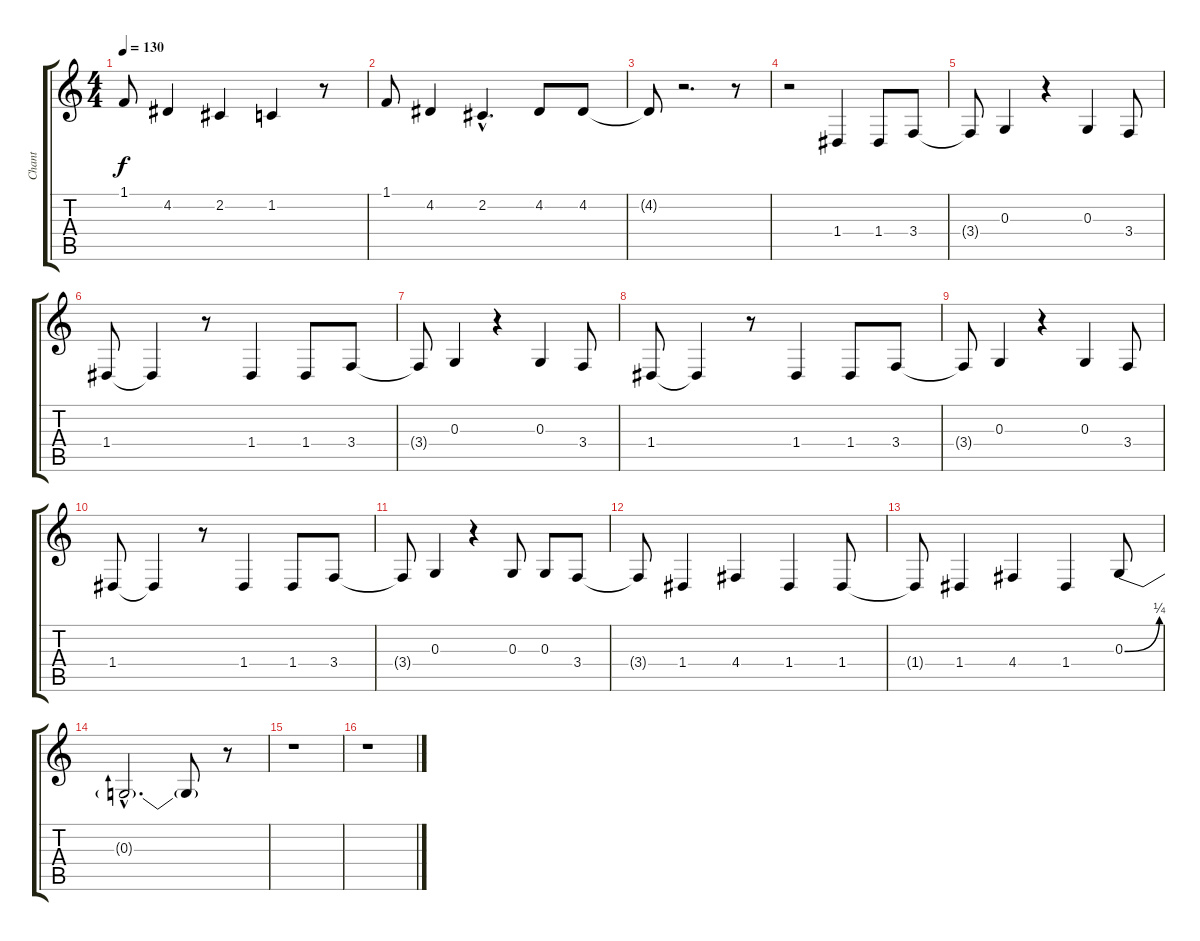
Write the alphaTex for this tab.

\track ("Chant" "Chant") {instrument baritonesax}
\staff {score tabs}
\tuning (E4 B3 G3 D3 A2 E2) {hide}
\ts (4 4)
\tempo 130
\clef g2
\ks c
1.1{t}.8{dy f} 4.2.4 2.2.4 1.2.4 r.8 |
1.1.8 4.2.4 2.2{hac}.4{d} 4.2.8 4.2.8 |
4.2{t}.8 r.2{d} r.8 |
r.2 1.4.4 1.4.8 3.4.8 |
3.4{t}.8 0.3.4 r.4 0.3.4 3.4.8 |
1.4.8 1.4{t}.4 r.8 1.4.4 1.4.8 3.4.8 |
3.4{t}.8 0.3.4 r.4 0.3.4 3.4.8 |
1.4.8 1.4{t}.4 r.8 1.4.4 1.4.8 3.4.8 |
3.4{t}.8 0.3.4 r.4 0.3.4 3.4.8 |
1.4.8 1.4{t}.4 r.8 1.4.4 1.4.8 3.4.8 |
3.4{t}.8 0.3.4 r.4 0.3.8 0.3.8 3.4.8 |
3.4{t}.8 1.4.4 4.4.4 1.4.4 1.4.8 |
1.4{t}.8 1.4.4 4.4.4 1.4.4 0.3{be (bend 0 0 60 1)}.8 |
0.3{hac t}.2{d} 0.3{t}.8 r.8 |
r.1 |
r.1
